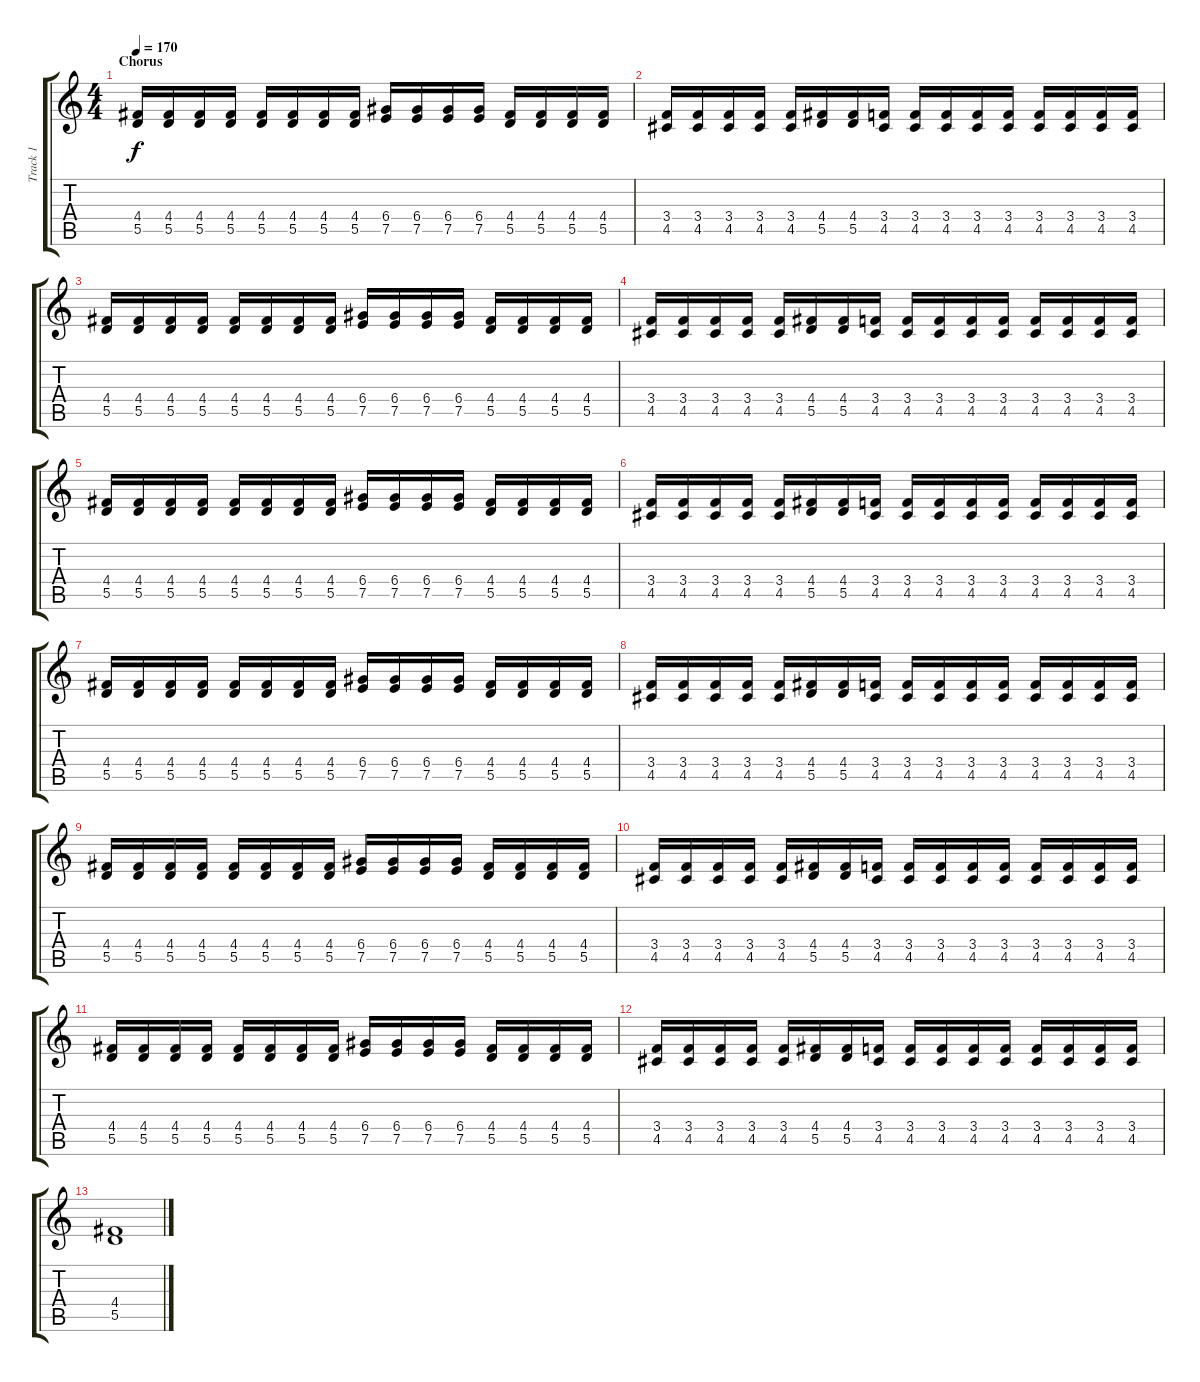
\track ("Track 1" "Track 1") {instrument distortionguitar}
\staff {score tabs}
\tuning (E4 B3 G3 D3 A2 E2) {hide}
\ts (4 4)
\section ("" "Chorus")
\tempo 170
\clef g2
\ks c
(4.4 5.5).16{dy f} (4.4 5.5).16 (4.4 5.5).16 (4.4 5.5).16 (4.4 5.5).16 (4.4 5.5).16 (4.4 5.5).16 (4.4 5.5).16 (6.4 7.5).16 (6.4 7.5).16 (6.4 7.5).16 (6.4 7.5).16 (4.4 5.5).16 (4.4 5.5).16 (4.4 5.5).16 (4.4 5.5).16 |
(3.4 4.5).16 (3.4 4.5).16 (3.4 4.5).16 (3.4 4.5).16 (3.4 4.5).16 (4.4 5.5).16 (4.4 5.5).16 (3.4 4.5).16 (3.4 4.5).16 (3.4 4.5).16 (3.4 4.5).16 (3.4 4.5).16 (3.4 4.5).16 (3.4 4.5).16 (3.4 4.5).16 (3.4 4.5).16 |
(4.4 5.5).16 (4.4 5.5).16 (4.4 5.5).16 (4.4 5.5).16 (4.4 5.5).16 (4.4 5.5).16 (4.4 5.5).16 (4.4 5.5).16 (6.4 7.5).16 (6.4 7.5).16 (6.4 7.5).16 (6.4 7.5).16 (4.4 5.5).16 (4.4 5.5).16 (4.4 5.5).16 (4.4 5.5).16 |
(3.4 4.5).16 (3.4 4.5).16 (3.4 4.5).16 (3.4 4.5).16 (3.4 4.5).16 (4.4 5.5).16 (4.4 5.5).16 (3.4 4.5).16 (3.4 4.5).16 (3.4 4.5).16 (3.4 4.5).16 (3.4 4.5).16 (3.4 4.5).16 (3.4 4.5).16 (3.4 4.5).16 (3.4 4.5).16 |
(4.4 5.5).16 (4.4 5.5).16 (4.4 5.5).16 (4.4 5.5).16 (4.4 5.5).16 (4.4 5.5).16 (4.4 5.5).16 (4.4 5.5).16 (6.4 7.5).16 (6.4 7.5).16 (6.4 7.5).16 (6.4 7.5).16 (4.4 5.5).16 (4.4 5.5).16 (4.4 5.5).16 (4.4 5.5).16 |
(3.4 4.5).16 (3.4 4.5).16 (3.4 4.5).16 (3.4 4.5).16 (3.4 4.5).16 (4.4 5.5).16 (4.4 5.5).16 (3.4 4.5).16 (3.4 4.5).16 (3.4 4.5).16 (3.4 4.5).16 (3.4 4.5).16 (3.4 4.5).16 (3.4 4.5).16 (3.4 4.5).16 (3.4 4.5).16 |
(4.4 5.5).16 (4.4 5.5).16 (4.4 5.5).16 (4.4 5.5).16 (4.4 5.5).16 (4.4 5.5).16 (4.4 5.5).16 (4.4 5.5).16 (6.4 7.5).16 (6.4 7.5).16 (6.4 7.5).16 (6.4 7.5).16 (4.4 5.5).16 (4.4 5.5).16 (4.4 5.5).16 (4.4 5.5).16 |
(3.4 4.5).16 (3.4 4.5).16 (3.4 4.5).16 (3.4 4.5).16 (3.4 4.5).16 (4.4 5.5).16 (4.4 5.5).16 (3.4 4.5).16 (3.4 4.5).16 (3.4 4.5).16 (3.4 4.5).16 (3.4 4.5).16 (3.4 4.5).16 (3.4 4.5).16 (3.4 4.5).16 (3.4 4.5).16 |
(4.4 5.5).16 (4.4 5.5).16 (4.4 5.5).16 (4.4 5.5).16 (4.4 5.5).16 (4.4 5.5).16 (4.4 5.5).16 (4.4 5.5).16 (6.4 7.5).16 (6.4 7.5).16 (6.4 7.5).16 (6.4 7.5).16 (4.4 5.5).16 (4.4 5.5).16 (4.4 5.5).16 (4.4 5.5).16 |
(3.4 4.5).16 (3.4 4.5).16 (3.4 4.5).16 (3.4 4.5).16 (3.4 4.5).16 (4.4 5.5).16 (4.4 5.5).16 (3.4 4.5).16 (3.4 4.5).16 (3.4 4.5).16 (3.4 4.5).16 (3.4 4.5).16 (3.4 4.5).16 (3.4 4.5).16 (3.4 4.5).16 (3.4 4.5).16 |
(4.4 5.5).16 (4.4 5.5).16 (4.4 5.5).16 (4.4 5.5).16 (4.4 5.5).16 (4.4 5.5).16 (4.4 5.5).16 (4.4 5.5).16 (6.4 7.5).16 (6.4 7.5).16 (6.4 7.5).16 (6.4 7.5).16 (4.4 5.5).16 (4.4 5.5).16 (4.4 5.5).16 (4.4 5.5).16 |
(3.4 4.5).16 (3.4 4.5).16 (3.4 4.5).16 (3.4 4.5).16 (3.4 4.5).16 (4.4 5.5).16 (4.4 5.5).16 (3.4 4.5).16 (3.4 4.5).16 (3.4 4.5).16 (3.4 4.5).16 (3.4 4.5).16 (3.4 4.5).16 (3.4 4.5).16 (3.4 4.5).16 (3.4 4.5).16 |
(4.4 5.5).1
